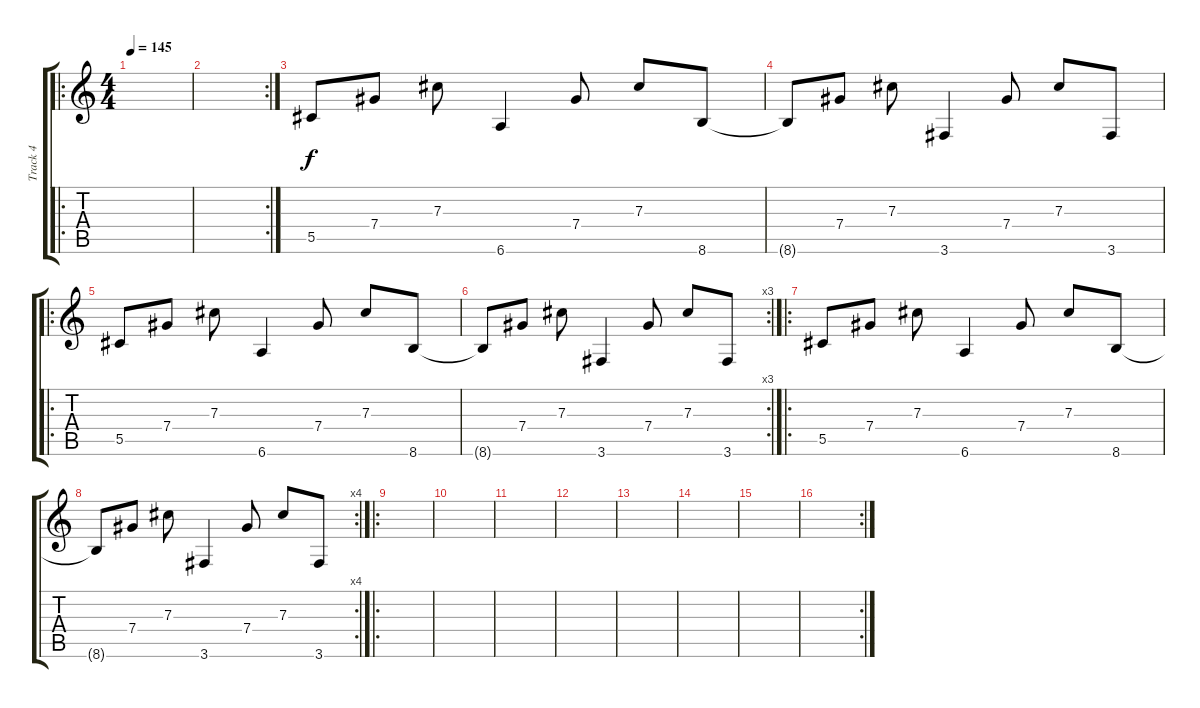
\track ("Track 4" "Track 4") {instrument electricguitarclean}
\staff {score tabs}
\tuning (Eb4 Bb3 Gb3 Db3 Ab2 Eb2) {hide}
\ro
\ts (4 4)
\tempo 145
\clef g2
\ks c
|
\rc 2
|
5.5.8 7.4.8 7.3.8 6.6.4 7.4.8 7.3.8 8.6.8 |
8.6{t}.8 7.4.8 7.3.8 3.6.4 7.4.8 7.3.8 3.6.8 |
\ro
5.5.8 7.4.8 7.3.8 6.6.4 7.4.8 7.3.8 8.6.8 |
\rc 3
8.6{t}.8 7.4.8 7.3.8 3.6.4 7.4.8 7.3.8 3.6.8 |
\ro
5.5.8 7.4.8 7.3.8 6.6.4 7.4.8 7.3.8 8.6.8 |
\rc 4
8.6{t}.8 7.4.8 7.3.8 3.6.4 7.4.8 7.3.8 3.6.8 |
\ro
|
|
|
|
|
|
|
\rc 2
